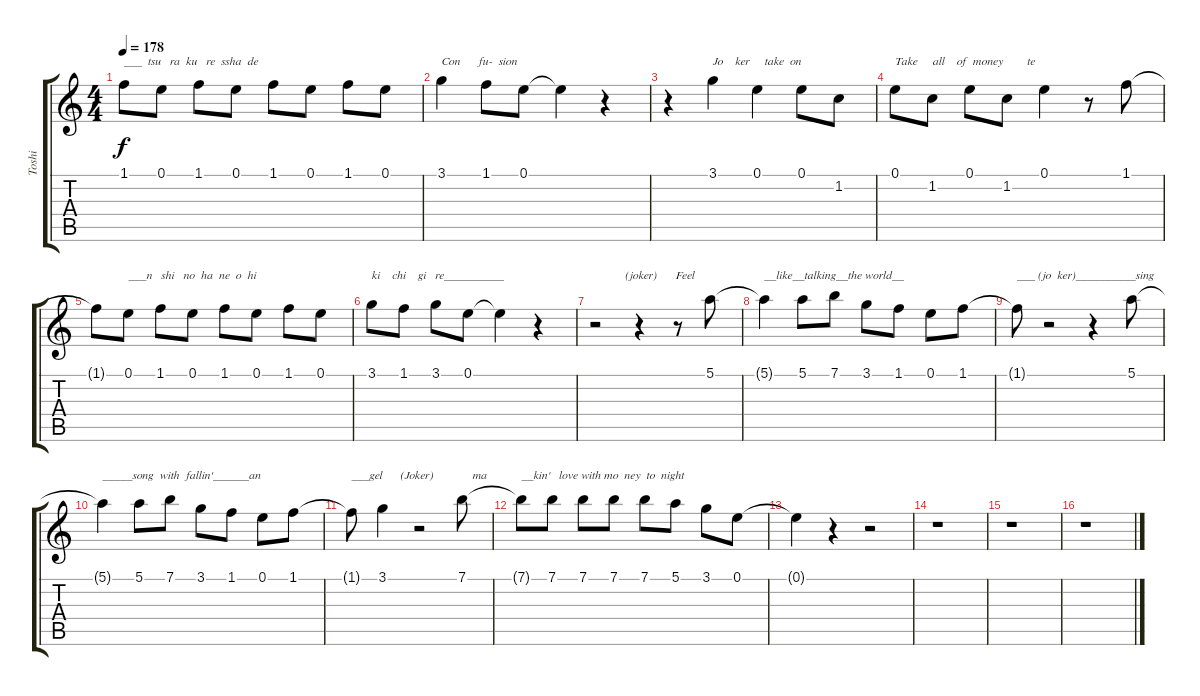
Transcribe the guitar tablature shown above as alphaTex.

\track ("Toshi" "Toshi") {instrument overdrivenguitar}
\staff {score tabs}
\tuning (E4 B3 G3 D3 A2 E2) {hide}
\ts (4 4)
\tempo 178
\clef g2
\ks c
1.1.8{txt "___  tsu   ra  ku   re  ssha  de" dy f} 0.1.8 1.1.8 0.1.8 1.1.8 0.1.8 1.1.8 0.1.8 |
3.1.4{txt "Con      fu-  sion"} 1.1.8 0.1.8 0.1{t}.4 r.4 |
r.4 3.1.4{txt "Jo    ker     take  on"} 0.1.4 0.1.8 1.2.8 |
0.1.8{txt "Take     all    of  money        te"} 1.2.8 0.1.8 1.2.8 0.1.4 r.8 1.1.8 |
1.1{t}.8 0.1.8{txt "___n   shi   no  ha  ne  o  hi"} 1.1.8 0.1.8 1.1.8 0.1.8 1.1.8 0.1.8 |
3.1.8{txt "ki    chi    gi   re__________"} 1.1.8 3.1.8 0.1.8 0.1{t}.4 r.4 |
r.2{txt "          (joker)"} r.4{txt "            Feel"} r.8 5.1.8 |
5.1{t}.4{txt "__like__talking__the world__"} 5.1.8 7.1.8 3.1.8 1.1.8 0.1.8 1.1.8 |
1.1{t}.8{txt "___ (jo  ker)__________sing"} r.2 r.4 5.1.8 |
5.1{t}.4{txt "_____song  with  fallin'______an"} 5.1.8 7.1.8 3.1.8 1.1.8 0.1.8 1.1.8 |
1.1{t}.8{txt "___gel      (Joker)             ma"} 3.1.4 r.2 7.1.8 |
7.1{t}.8{txt "__kin'   love with mo  ney  to  night"} 7.1.8 7.1.8 7.1.8 7.1.8 5.1.8 3.1.8 0.1.8 |
0.1{t}.4 r.4 r.2 |
r.1 |
r.1 |
r.1
